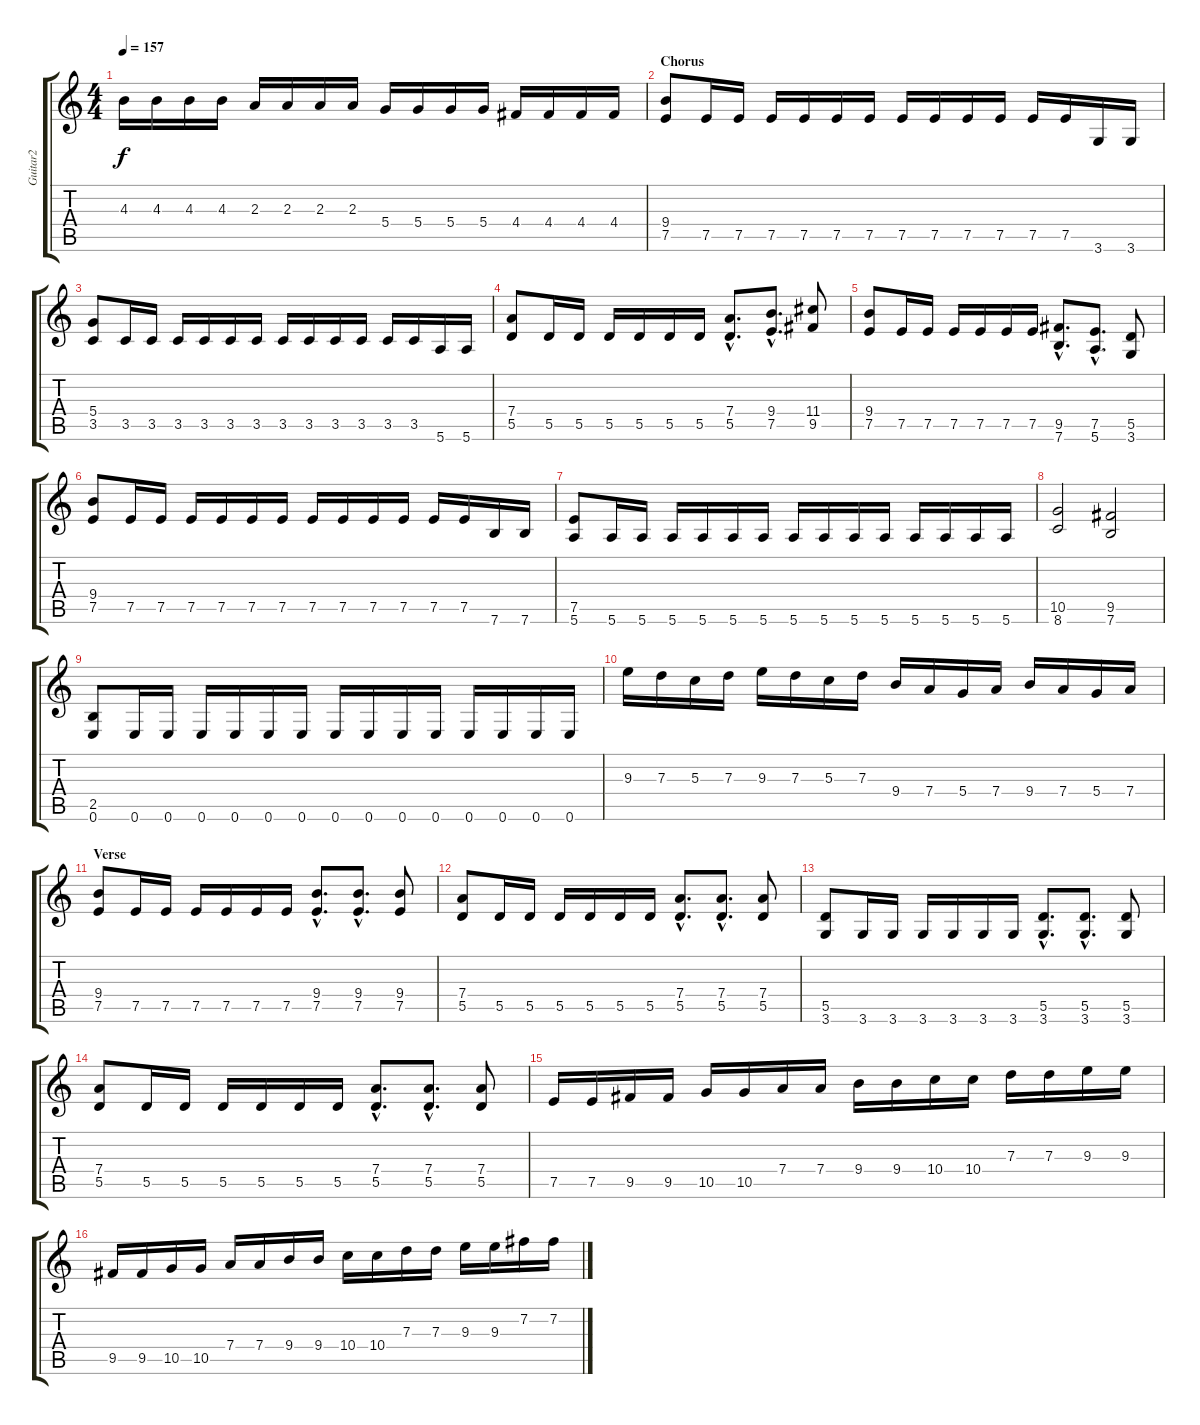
\track ("Guitar2" "Guitar2") {instrument distortionguitar}
\staff {score tabs}
\tuning (E4 B3 G3 D3 A2 E2) {hide}
\ts (4 4)
\tempo 157
\clef g2
\ks c
4.3.16{dy f} 4.3.16 4.3.16 4.3.16 2.3.16 2.3.16 2.3.16 2.3.16 5.4.16 5.4.16 5.4.16 5.4.16 4.4.16 4.4.16 4.4.16 4.4.16 |
\section ("" "Chorus")
(9.4 7.5).8 7.5.16 7.5.16 7.5.16 7.5.16 7.5.16 7.5.16 7.5.16 7.5.16 7.5.16 7.5.16 7.5.16 7.5.16 3.6.16 3.6.16 |
(5.4 3.5).8 3.5.16 3.5.16 3.5.16 3.5.16 3.5.16 3.5.16 3.5.16 3.5.16 3.5.16 3.5.16 3.5.16 3.5.16 5.6.16 5.6.16 |
(7.4 5.5).8 5.5.16 5.5.16 5.5.16 5.5.16 5.5.16 5.5.16 (7.4{hac} 5.5{hac}).8{d} (9.4{hac} 7.5{hac}).8{d} (11.4 9.5).8 |
(9.4 7.5).8 7.5.16 7.5.16 7.5.16 7.5.16 7.5.16 7.5.16 (9.5{hac} 7.6{hac}).8{d} (7.5{hac} 5.6{hac}).8{d} (5.5 3.6).8 |
(9.4 7.5).8 7.5.16 7.5.16 7.5.16 7.5.16 7.5.16 7.5.16 7.5.16 7.5.16 7.5.16 7.5.16 7.5.16 7.5.16 7.6.16 7.6.16 |
(7.5 5.6).8 5.6.16 5.6.16 5.6.16 5.6.16 5.6.16 5.6.16 5.6.16 5.6.16 5.6.16 5.6.16 5.6.16 5.6.16 5.6.16 5.6.16 |
(10.5 8.6).2 (9.5 7.6).2 |
(2.5 0.6).8 0.6.16 0.6.16 0.6.16 0.6.16 0.6.16 0.6.16 0.6.16 0.6.16 0.6.16 0.6.16 0.6.16 0.6.16 0.6.16 0.6.16 |
9.3.16 7.3.16 5.3.16 7.3.16 9.3.16 7.3.16 5.3.16 7.3.16 9.4.16 7.4.16 5.4.16 7.4.16 9.4.16 7.4.16 5.4.16 7.4.16 |
\section ("" "Verse")
(9.4 7.5).8 7.5.16 7.5.16 7.5.16 7.5.16 7.5.16 7.5.16 (9.4{hac} 7.5{hac}).8{d} (9.4{hac} 7.5{hac}).8{d} (9.4 7.5).8 |
(7.4 5.5).8 5.5.16 5.5.16 5.5.16 5.5.16 5.5.16 5.5.16 (7.4{hac} 5.5{hac}).8{d} (7.4{hac} 5.5{hac}).8{d} (7.4 5.5).8 |
(5.5 3.6).8 3.6.16 3.6.16 3.6.16 3.6.16 3.6.16 3.6.16 (5.5{hac} 3.6{hac}).8{d} (5.5{hac} 3.6{hac}).8{d} (5.5 3.6).8 |
(7.4 5.5).8 5.5.16 5.5.16 5.5.16 5.5.16 5.5.16 5.5.16 (7.4{hac} 5.5{hac}).8{d} (7.4{hac} 5.5{hac}).8{d} (7.4 5.5).8 |
7.5.16 7.5.16 9.5.16 9.5.16 10.5.16 10.5.16 7.4.16 7.4.16 9.4.16 9.4.16 10.4.16 10.4.16 7.3.16 7.3.16 9.3.16 9.3.16 |
9.5.16 9.5.16 10.5.16 10.5.16 7.4.16 7.4.16 9.4.16 9.4.16 10.4.16 10.4.16 7.3.16 7.3.16 9.3.16 9.3.16 7.2.16 7.2.16
